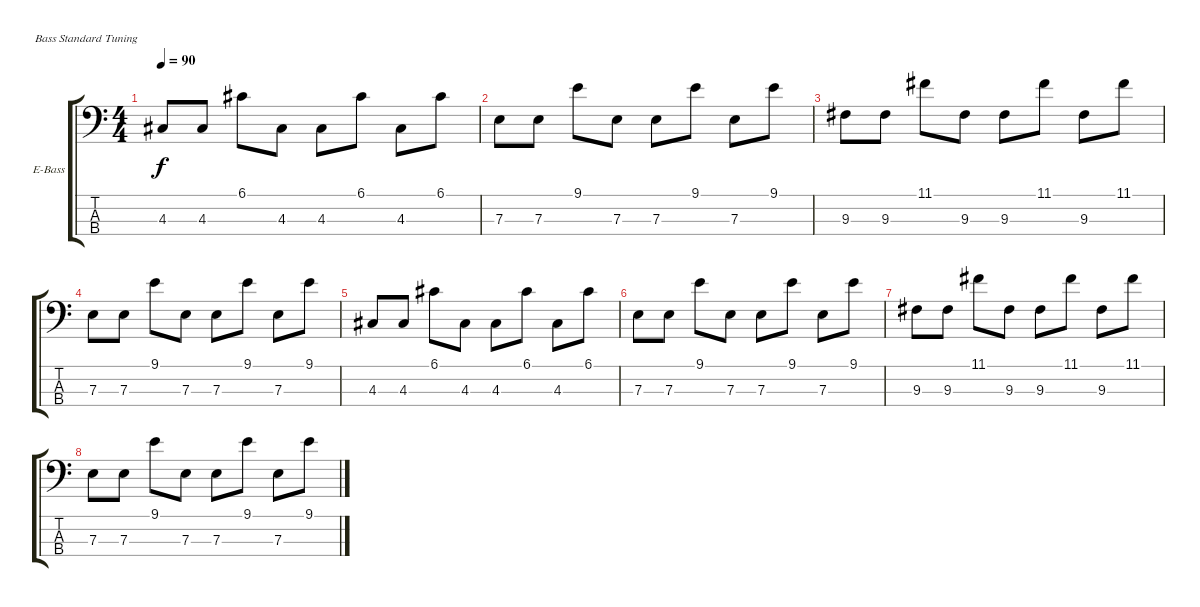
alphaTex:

\bracketExtendMode groupsimilarinstruments
\firstSystemTrackNameOrientation horizontal
\otherSystemsTrackNameOrientation horizontal
\track ("bass" "E-Bass") {instrument electricbassfinger}
\staff {score tabs}
\tuning (G2 D2 A1 E1)
\ts (4 4)
\tempo 90
\clef f4
\ks c
4.3.8{dy f} 4.3.8 6.1.8 4.3.8 4.3.8 6.1.8 4.3.8 6.1.8 |
7.3.8 7.3.8 9.1.8 7.3.8 7.3.8 9.1.8 7.3.8 9.1.8 |
9.3.8 9.3.8 11.1.8 9.3.8 9.3.8 11.1.8 9.3.8 11.1.8 |
7.3.8 7.3.8 9.1.8 7.3.8 7.3.8 9.1.8 7.3.8 9.1.8 |
4.3.8 4.3.8 6.1.8 4.3.8 4.3.8 6.1.8 4.3.8 6.1.8 |
7.3.8 7.3.8 9.1.8 7.3.8 7.3.8 9.1.8 7.3.8 9.1.8 |
9.3.8 9.3.8 11.1.8 9.3.8 9.3.8 11.1.8 9.3.8 11.1.8 |
7.3.8 7.3.8 9.1.8 7.3.8 7.3.8 9.1.8 7.3.8 9.1.8
